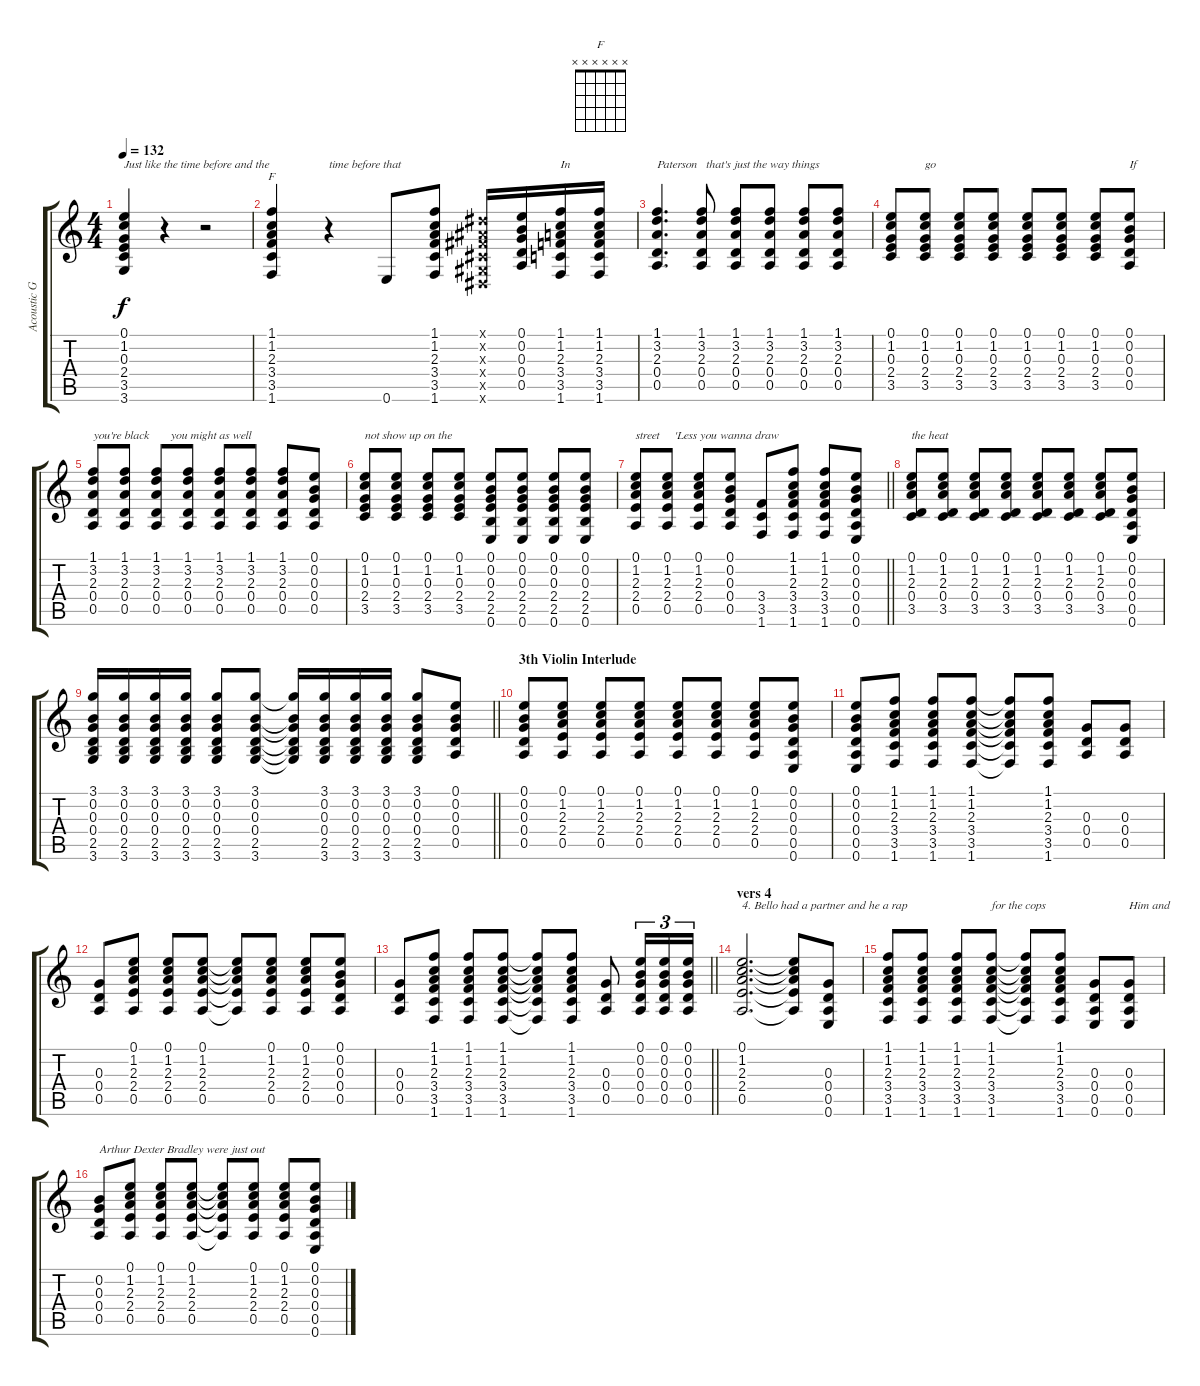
\track ("Acoustic Guitar" "Acoustic G") {instrument acousticguitarnylon}
\staff {score tabs}
\tuning (E4 B3 G3 D3 A2 E2) {hide}
\chord ("F" x x x x x x)
\ts (4 4)
\tempo 132
\clef g2
\ks c
(0.1 1.2 0.3 2.4 3.5 3.6).4{txt "Just like the time before and the" dy f} r.4 r.2 |
(1.1 1.2 2.3 3.4 3.5 1.6).4{ch "F"} r.4{txt "time before that"} 0.6.8 (1.1 1.2 2.3 3.4 3.5 1.6).8 (-1.1{x} -1.2{x} -1.3{x} -1.4{x} -1.5{x} -1.6{x}).16 (0.1 0.2 0.3 0.4 0.5).16 (1.1 1.2 2.3 3.4 3.5 1.6).16{txt "In"} (1.1 1.2 2.3 3.4 3.5 1.6).16 |
(1.1 3.2 2.3 0.4 0.5).4{d txt "Paterson   that's just the way things "} (1.1 3.2 2.3 0.4 0.5).8 (1.1 3.2 2.3 0.4 0.5).8 (1.1 3.2 2.3 0.4 0.5).8 (1.1 3.2 2.3 0.4 0.5).8 (1.1 3.2 2.3 0.4 0.5).8 |
(0.1 1.2 0.3 2.4 3.5).8 (0.1 1.2 0.3 2.4 3.5).8{txt "go"} (0.1 1.2 0.3 2.4 3.5).8 (0.1 1.2 0.3 2.4 3.5).8 (0.1 1.2 0.3 2.4 3.5).8 (0.1 1.2 0.3 2.4 3.5).8 (0.1 1.2 0.3 2.4 3.5).8 (0.1 0.2 0.3 0.4 0.5).8{txt "If"} |
(1.1 3.2 2.3 0.4 0.5).8{txt "you're black       you might as well"} (1.1 3.2 2.3 0.4 0.5).8 (1.1 3.2 2.3 0.4 0.5).8 (1.1 3.2 2.3 0.4 0.5).8 (1.1 3.2 2.3 0.4 0.5).8 (1.1 3.2 2.3 0.4 0.5).8 (1.1 3.2 2.3 0.4 0.5).8 (0.1 0.2 0.3 0.4 0.5).8 |
(0.1 1.2 0.3 2.4 3.5).8{txt "not show up on the "} (0.1 1.2 0.3 2.4 3.5).8 (0.1 1.2 0.3 2.4 3.5).8 (0.1 1.2 0.3 2.4 3.5).8 (0.1 0.2 0.3 2.4 2.5 0.6).8 (0.1 0.2 0.3 2.4 2.5 0.6).8 (0.1 0.2 0.3 2.4 2.5 0.6).8 (0.1 0.2 0.3 2.4 2.5 0.6).8 |
\barLineRight lightlight
(0.1 1.2 2.3 2.4 0.5).8{txt "street     'Less you wanna draw "} (0.1 1.2 2.3 2.4 0.5).8 (0.1 1.2 2.3 2.4 0.5).8 (0.1 0.2 0.3 0.4 0.5).8 (3.4 3.5 1.6).8 (1.1 1.2 2.3 3.4 3.5 1.6).8 (1.1 1.2 2.3 3.4 3.5 1.6).8 (0.1 0.2 0.3 0.4 0.5 0.6).8 |
(0.1 1.2 2.3 0.4 3.5).8{txt "the heat"} (0.1 1.2 2.3 0.4 3.5).8 (0.1 1.2 2.3 0.4 3.5).8 (0.1 1.2 2.3 0.4 3.5).8 (0.1 1.2 2.3 0.4 3.5).8 (0.1 1.2 2.3 0.4 3.5).8 (0.1 1.2 2.3 0.4 3.5).8 (0.1 0.2 0.3 0.4 0.5 0.6).8 |
\barLineRight lightlight
(3.1 0.2 0.3 0.4 2.5 3.6).16 (3.1 0.2 0.3 0.4 2.5 3.6).16 (3.1 0.2 0.3 0.4 2.5 3.6).16 (3.1 0.2 0.3 0.4 2.5 3.6).16 (3.1 0.2 0.3 0.4 2.5 3.6).8 (3.1 0.2 0.3 0.4 2.5 3.6).8 (3.1{t} 0.2{t} 0.3{t} 0.4{t} 2.5{t} 3.6{t}).16 (3.1 0.2 0.3 0.4 2.5 3.6).16 (3.1 0.2 0.3 0.4 2.5 3.6).16 (3.1 0.2 0.3 0.4 2.5 3.6).16 (3.1 0.2 0.3 0.4 2.5 3.6).8 (0.1 0.2 0.3 0.4 0.5).8 |
\section ("" "3th Violin Interlude")
(0.1 0.2 0.3 0.4 0.5).8 (0.1 1.2 2.3 2.4 0.5).8 (0.1 1.2 2.3 2.4 0.5).8 (0.1 1.2 2.3 2.4 0.5).8 (0.1 1.2 2.3 2.4 0.5).8 (0.1 1.2 2.3 2.4 0.5).8 (0.1 1.2 2.3 2.4 0.5).8 (0.1 0.2 0.3 0.4 0.5 0.6).8 |
(0.1 0.2 0.3 0.4 0.5 0.6).8 (1.1 1.2 2.3 3.4 3.5 1.6).8 (1.1 1.2 2.3 3.4 3.5 1.6).8 (1.1 1.2 2.3 3.4 3.5 1.6).8 (1.1{t} 1.2{t} 2.3{t} 3.4{t} 3.5{t} 1.6{t}).8 (1.1 1.2 2.3 3.4 3.5 1.6).8 (0.3 0.4 0.5).8 (0.3 0.4 0.5).8 |
(0.3 0.4 0.5).8 (0.1 1.2 2.3 2.4 0.5).8 (0.1 1.2 2.3 2.4 0.5).8 (0.1 1.2 2.3 2.4 0.5).8 (0.1{t} 1.2{t} 2.3{t} 2.4{t} 0.5{t}).8 (0.1 1.2 2.3 2.4 0.5).8 (0.1 1.2 2.3 2.4 0.5).8 (0.1 0.2 0.3 0.4 0.5).8 |
\barLineRight lightlight
(0.3 0.4 0.5).8 (1.1 1.2 2.3 3.4 3.5 1.6).8 (1.1 1.2 2.3 3.4 3.5 1.6).8 (1.1 1.2 2.3 3.4 3.5 1.6).8 (1.1{t} 1.2{t} 2.3{t} 3.4{t} 3.5{t} 1.6{t}).8 (1.1 1.2 2.3 3.4 3.5 1.6).8 (0.3 0.4 0.5).8 (0.1 0.2 0.3 0.4 0.5).16{tu (3 2)} (0.1 0.2 0.3 0.4 0.5).16{tu (3 2)} (0.1 0.2 0.3 0.4 0.5).16{tu (3 2)} |
\section ("" "vers 4")
(0.1 1.2 2.3 2.4 0.5).2{d txt "4. Bello had a partner and he a rap"} (0.1{t} 1.2{t} 2.3{t} 2.4{t} 0.5{t}).8 (0.3 0.4 0.5 0.6).8 |
(1.1 1.2 2.3 3.4 3.5 1.6).8 (1.1 1.2 2.3 3.4 3.5 1.6).8 (1.1 1.2 2.3 3.4 3.5 1.6).8 (1.1 1.2 2.3 3.4 3.5 1.6).8{txt "for the cops"} (1.1{t} 1.2{t} 2.3{t} 3.4{t} 3.5{t} 1.6{t}).8 (1.1 1.2 2.3 3.4 3.5 1.6).8 (0.3 0.4 0.5 0.6).8 (0.3 0.4 0.5 0.6).8{txt "Him and"} |
(0.2 0.3 0.4 0.5).8{txt "Arthur Dexter Bradley were just out"} (0.1 1.2 2.3 2.4 0.5).8 (0.1 1.2 2.3 2.4 0.5).8 (0.1 1.2 2.3 2.4 0.5).8 (0.1{t} 1.2{t} 2.3{t} 2.4{t} 0.5{t}).8 (0.1 1.2 2.3 2.4 0.5).8 (0.1 1.2 2.3 2.4 0.5).8 (0.1 0.2 0.3 0.4 0.5 0.6).8
